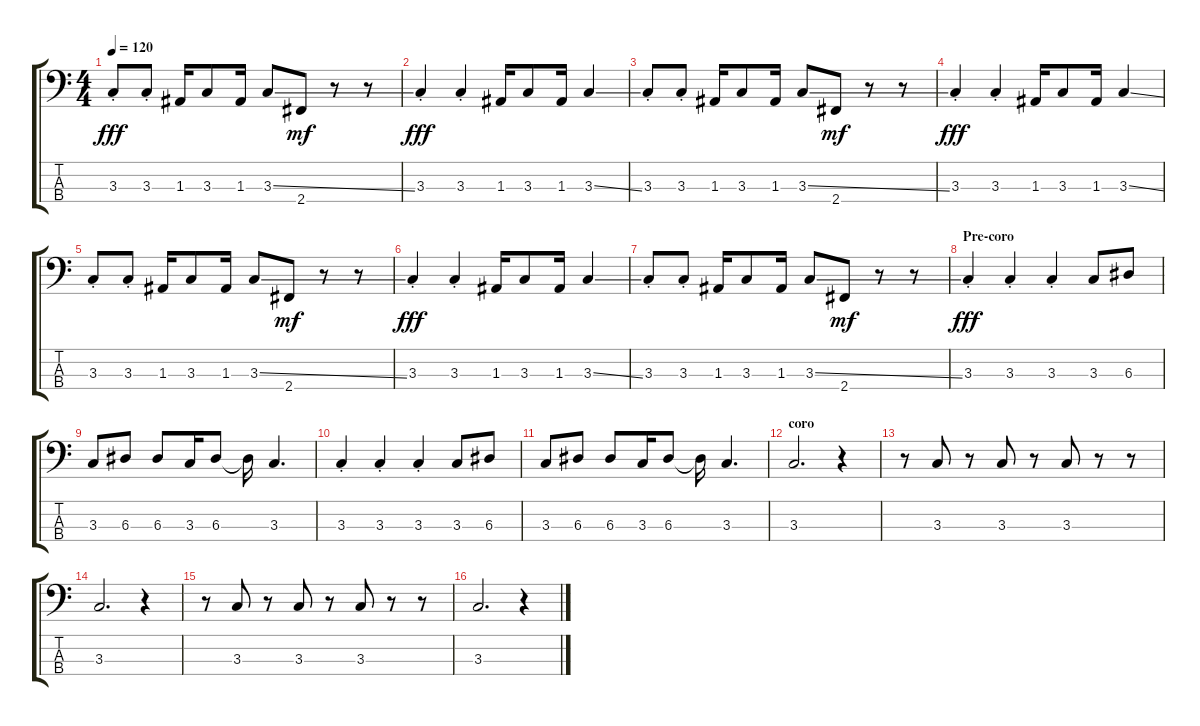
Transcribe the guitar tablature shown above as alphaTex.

\track "" {instrument electricbasspick}
\staff {score tabs}
\tuning (G2 D2 A1 E1) {hide}
\ts (4 4)
\tempo 120
\clef f4
\ks c
3.3{st}.8{dy fff} 3.3{st}.8 1.3.16 3.3.8 1.3.16 3.3{ss}.8 2.4.8{dy mf} r.8 r.8 |
3.3{st}.4{dy fff} 3.3{st}.4 1.3.16 3.3.8 1.3.16 3.3{ss}.4 |
3.3{st}.8 3.3{st}.8 1.3.16 3.3.8 1.3.16 3.3{ss}.8 2.4.8{dy mf} r.8 r.8 |
3.3{st}.4{dy fff} 3.3{st}.4 1.3.16 3.3.8 1.3.16 3.3{ss}.4 |
3.3{st}.8 3.3{st}.8 1.3.16 3.3.8 1.3.16 3.3{ss}.8 2.4.8{dy mf} r.8 r.8 |
3.3{st}.4{dy fff} 3.3{st}.4 1.3.16 3.3.8 1.3.16 3.3{ss}.4 |
3.3{st}.8 3.3{st}.8 1.3.16 3.3.8 1.3.16 3.3{ss}.8 2.4.8{dy mf} r.8 r.8 |
\section ("" "Pre-coro")
3.3{st}.4{dy fff} 3.3{st}.4 3.3{st}.4 3.3.8 6.3.8 |
3.3.8 6.3.8 6.3.8 3.3.16 6.3.8 6.3{t}.16 3.3.4{d} |
3.3{st}.4 3.3{st}.4 3.3{st}.4 3.3.8 6.3.8 |
3.3.8 6.3.8 6.3.8 3.3.16 6.3.8 6.3{t}.16 3.3.4{d} |
\section ("" "coro")
3.3.2{d} r.4 |
r.8 3.3.8 r.8 3.3.8 r.8 3.3.8 r.8 r.8 |
3.3.2{d} r.4 |
r.8 3.3.8 r.8 3.3.8 r.8 3.3.8 r.8 r.8 |
3.3.2{d} r.4
